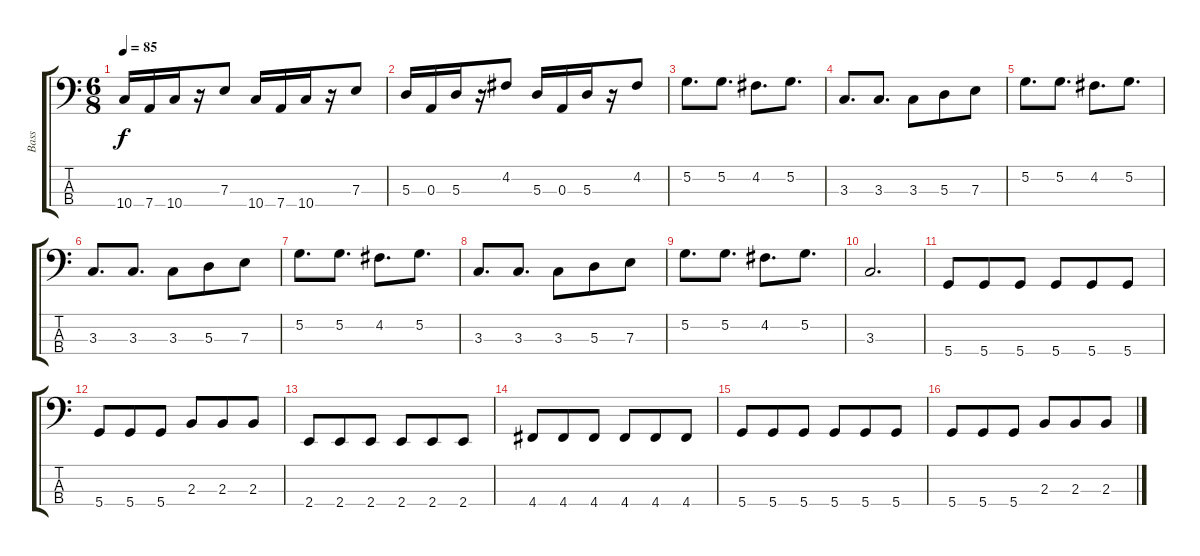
\track ("Bass" "Bass") {instrument electricbassfinger}
\staff {score tabs}
\tuning (G2 D2 A1 D1) {hide}
\ts (6 8)
\tempo 85
\clef f4
\ks c
10.4.16{dy f} 7.4.16 10.4.16 r.16 7.3.8 10.4.16 7.4.16 10.4.16 r.16 7.3.8 |
5.3.16 0.3.16 5.3.16 r.16 4.2.8 5.3.16 0.3.16 5.3.16 r.16 4.2.8 |
5.2.8{d} 5.2.8{d} 4.2.8{d} 5.2.8{d} |
3.3.8{d} 3.3.8{d} 3.3.8 5.3.8 7.3.8 |
5.2.8{d} 5.2.8{d} 4.2.8{d} 5.2.8{d} |
3.3.8{d} 3.3.8{d} 3.3.8 5.3.8 7.3.8 |
5.2.8{d} 5.2.8{d} 4.2.8{d} 5.2.8{d} |
3.3.8{d} 3.3.8{d} 3.3.8 5.3.8 7.3.8 |
5.2.8{d} 5.2.8{d} 4.2.8{d} 5.2.8{d} |
3.3.2{d} |
5.4.8 5.4.8 5.4.8 5.4.8 5.4.8 5.4.8 |
5.4.8 5.4.8 5.4.8 2.3.8 2.3.8 2.3.8 |
2.4.8 2.4.8 2.4.8 2.4.8 2.4.8 2.4.8 |
4.4.8 4.4.8 4.4.8 4.4.8 4.4.8 4.4.8 |
5.4.8 5.4.8 5.4.8 5.4.8 5.4.8 5.4.8 |
5.4.8 5.4.8 5.4.8 2.3.8 2.3.8 2.3.8
